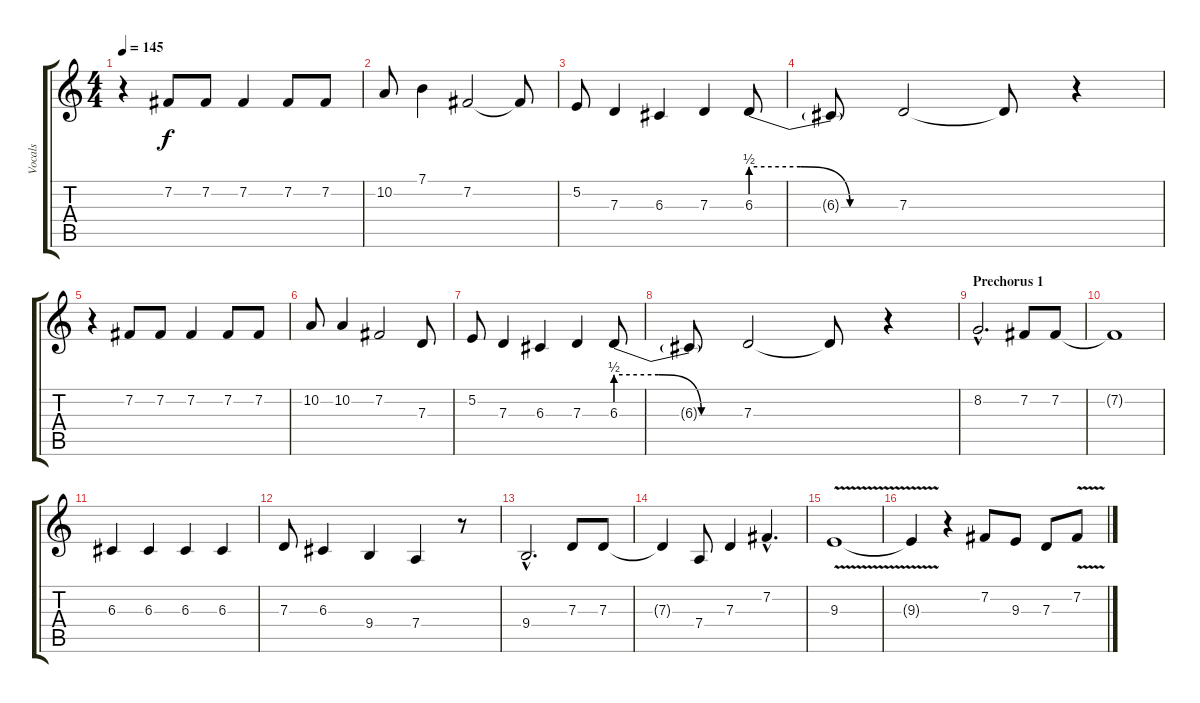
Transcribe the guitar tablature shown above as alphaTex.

\track ("Vocals" "Vocals") {instrument lead2sawtooth}
\staff {score tabs}
\tuning (E4 B3 G3 D3 A2 E2) {hide}
\ts (4 4)
\tempo 145
\clef g2
\ks c
r.4{dy f} 7.2.8 7.2.8 7.2.4 7.2.8 7.2.8 |
10.2.8 7.1.4 7.2.2 7.2{t}.8 |
5.2.8 7.3.4 6.3.4 7.3.4 6.3{be (custom 0 2 20 2 40 0 60 0)}.8 |
6.3{t}.8 7.3.2 7.3{t}.8 r.4 |
r.4 7.2.8 7.2.8 7.2.4 7.2.8 7.2.8 |
10.2.8 10.2.4 7.2.2 7.3.8 |
5.2.8 7.3.4 6.3.4 7.3.4 6.3{be (custom 0 2 20 2 40 0 60 0)}.8 |
6.3{t}.8 7.3.2 7.3{t}.8 r.4 |
\section ("" "Prechorus 1")
8.2{hac}.2{d} 7.2.8 7.2.8 |
7.2{t}.1 |
6.3.4 6.3.4 6.3.4 6.3.4 |
7.3.8 6.3.4 9.4.4 7.4.4 r.8 |
9.4{hac}.2{d} 7.3.8 7.3.8 |
7.3{t}.4 7.4.8 7.3.4 7.2{hac}.4{d} |
9.3{v}.1 |
9.3{t}.4 r.4 7.2.8 9.3.8 7.3.8 7.2{v}.8
